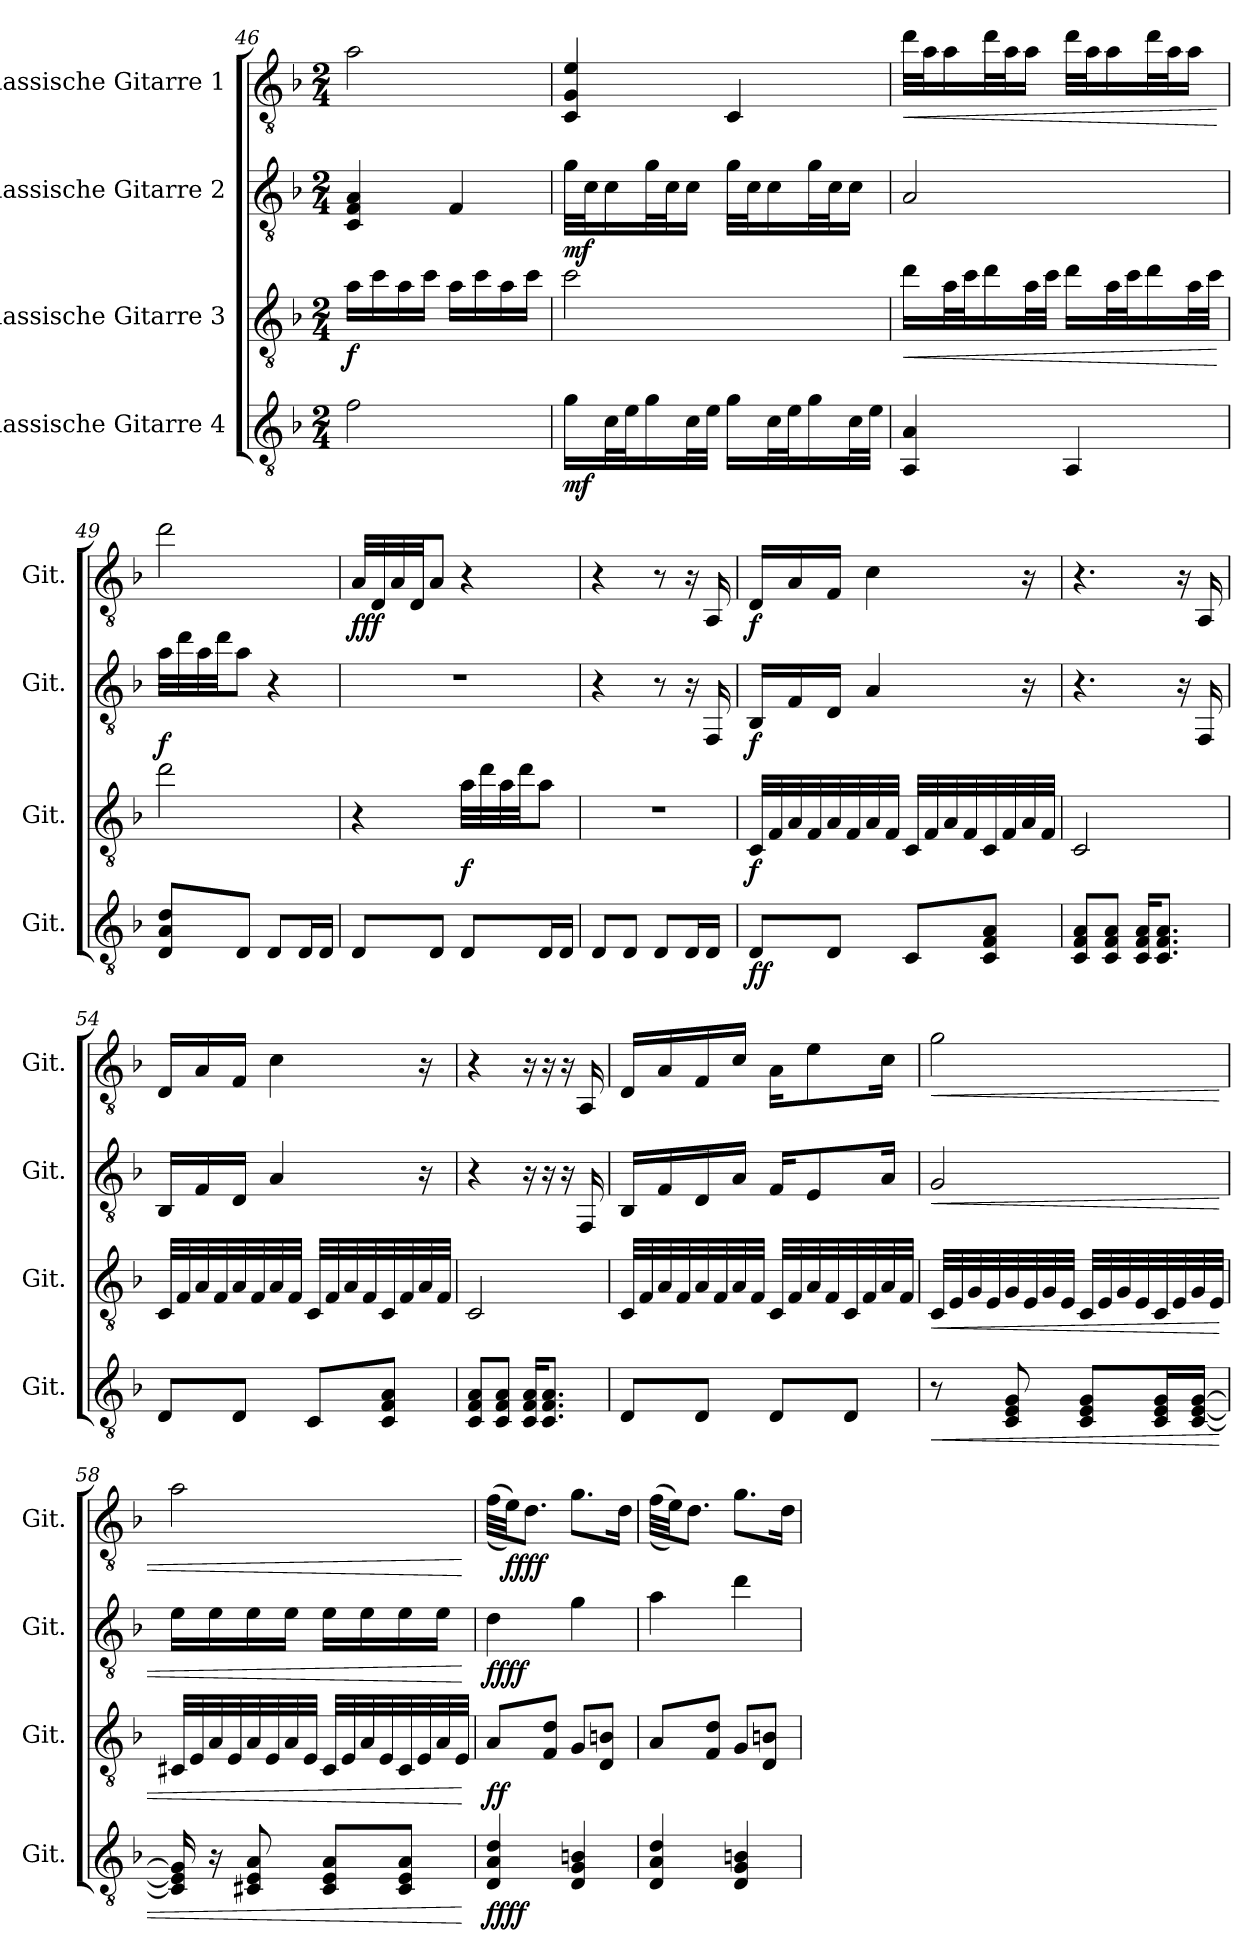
**kern	**dynam	**kern	**dynam	**kern	**dynam	**kern	**dynam
*part4	*part4	*part3	*part3	*part2	*part2	*part1	*part1
*staff4	*staff4	*staff3	*staff3	*staff2	*staff2	*staff1	*staff1
*I"Klassische Gitarre 4	*	*I"Klassische Gitarre 3	*	*I"Klassische Gitarre 2	*	*I"Klassische Gitarre 1	*
*I'Git.	*	*I'Git.	*	*I'Git.	*	*I'Git.	*
*clefGv2	*	*clefGv2	*	*clefGv2	*	*clefGv2	*
*k[b-]	*	*k[b-]	*	*k[b-]	*	*k[b-]	*
*M2/4	*	*M2/4	*	*M2/4	*	*M2/4	*
=46	=46	=46	=46	=46	=46	=46	=46
!	!	!	!LO:DY:b	!	!	!	!
2f\	.	16a\LL	f	4C/ 4F/ 4A/	.	2a\	.
.	.	16cc\	.	.	.	.	.
.	.	16a\	.	.	.	.	.
.	.	16cc\JJ	.	.	.	.	.
.	.	16a\LL	.	4F/	.	.	.
.	.	16cc\	.	.	.	.	.
.	.	16a\	.	.	.	.	.
.	.	16cc\JJ	.	.	.	.	.
=47	=47	=47	=47	=47	=47	=47	=47
!	!LO:DY:b	!	!	!	!LO:DY:b	!	!
16g\LL	mf	2cc\	.	32g\LLL	mf	4C/ 4G/ 4e/	.
.	.	.	.	32c\J	.	.	.
32c\L	.	.	.	16c\	.	.	.
32e\J	.	.	.	.	.	.	.
16g\	.	.	.	32g\L	.	.	.
.	.	.	.	32c\J	.	.	.
32c\L	.	.	.	16c\JJ	.	.	.
32e\JJJ	.	.	.	.	.	.	.
16g\LL	.	.	.	32g\LLL	.	4C/	.
.	.	.	.	32c\J	.	.	.
32c\L	.	.	.	16c\	.	.	.
32e\J	.	.	.	.	.	.	.
16g\	.	.	.	32g\L	.	.	.
.	.	.	.	32c\J	.	.	.
32c\L	.	.	.	16c\JJ	.	.	.
32e\JJJ	.	.	.	.	.	.	.
!!LO:LB:g=z
=48	=48	=48	=48	=48	=48	=48	=48
!	!	!	!LO:HP:b	!	!	!	!LO:HP:b
4AA/ 4A/	.	16dd\LL	<	2A/	.	32dd\LLL	<
.	.	.	.	.	.	32a\J	.
.	.	32a\L	.	.	.	16a\	.
.	.	32cc\J	.	.	.	.	.
.	.	16dd\	.	.	.	32dd\L	.
.	.	.	.	.	.	32a\J	.
.	.	32a\L	.	.	.	16a\JJ	.
.	.	32cc\JJJ	.	.	.	.	.
4AA/	.	16dd\LL	.	.	.	32dd\LLL	.
.	.	.	.	.	.	32a\J	.
.	.	32a\L	.	.	.	16a\	.
.	.	32cc\J	.	.	.	.	.
.	.	16dd\	.	.	.	32dd\L	.
.	.	.	.	.	.	32a\J	.
.	.	32a\L	.	.	.	16a\JJ	.
.	.	32cc\JJJ	.	.	.	.	.
.	.	.	[	.	.	.	[
=49	=49	=49	=49	=49	=49	=49	=49
!	!	!	!	!	!LO:DY:b	!	!
8D/ 8A/ 8d/L	.	2dd\	.	32a\LLL	f	2dd\	.
.	.	.	.	32dd\	.	.	.
.	.	.	.	32a\	.	.	.
.	.	.	.	32dd\JJ	.	.	.
8D/J	.	.	.	8a\J	.	.	.
8D/L	.	.	.	4r	.	.	.
16D/L	.	.	.	.	.	.	.
16D/JJ	.	.	.	.	.	.	.
!!LO:LB:g=z
=50	=50	=50	=50	=50	=50	=50	=50
!	!	!	!	!	!	!	!LO:DY:b
!	!	!	!	!	!	!	!LO:DY:n=1:b
!	!	!	!	!	!	!	!LO:DY:n=2:b
8D/L	.	4r	.	2r	.	32A/LLL	f f f
.	.	.	.	.	.	32D/	.
.	.	.	.	.	.	32A/	.
.	.	.	.	.	.	32D/JJ	.
8D/J	.	.	.	.	.	8A/J	.
!	!	!	!LO:DY:b	!	!	!	!
8D/L	.	32a\LLL	f	.	.	4r	.
.	.	32dd\	.	.	.	.	.
.	.	32a\	.	.	.	.	.
.	.	32dd\JJ	.	.	.	.	.
16D/L	.	8a\J	.	.	.	.	.
16D/JJ	.	.	.	.	.	.	.
=51	=51	=51	=51	=51	=51	=51	=51
8D/L	.	2r	.	4r	.	4r	.
8D/J	.	.	.	.	.	.	.
8D/L	.	.	.	8r	.	8r	.
16D/L	.	.	.	16r	.	16r	.
16D/JJ	.	.	.	16FF/	.	16AA/	.
=52	=52	=52	=52	=52	=52	=52	=52
!	!LO:DY:b	!	!	!	!	!	!
!	!LO:DY:n=1:b	!	!LO:DY:b	!	!LO:DY:b	!	!LO:DY:b
8D/L	f f	32C/LLL	f	16BB-/LL	f	16D/LL	f
.	.	32F/	.	.	.	.	.
.	.	32A/	.	16F/	.	16A/	.
.	.	32F/	.	.	.	.	.
8D/J	.	32A/	.	16D/JJ	.	16F/JJ	.
.	.	32F/	.	.	.	.	.
.	.	32A/	.	4A/	.	4c\	.
.	.	32F/JJJ	.	.	.	.	.
8C/L	.	32C/LLL	.	.	.	.	.
.	.	32F/	.	.	.	.	.
.	.	32A/	.	.	.	.	.
.	.	32F/	.	.	.	.	.
8C/ 8F/ 8A/J	.	32C/	.	.	.	.	.
.	.	32F/	.	.	.	.	.
.	.	32A/	.	16r	.	16r	.
.	.	32F/JJJ	.	.	.	.	.
=53	=53	=53	=53	=53	=53	=53	=53
8C/ 8F/ 8A/L	.	2C/	.	4.r	.	4.r	.
8C/ 8F/ 8A/J	.	.	.	.	.	.	.
16C/ 16F/ 16A/KL	.	.	.	.	.	.	.
8.C/ 8.F/ 8.A/J	.	.	.	.	.	.	.
.	.	.	.	16r	.	16r	.
.	.	.	.	16FF/	.	16AA/	.
!!LO:PB:g=z
=54	=54	=54	=54	=54	=54	=54	=54
8D/L	.	32C/LLL	.	16BB-/LL	.	16D/LL	.
.	.	32F/	.	.	.	.	.
.	.	32A/	.	16F/	.	16A/	.
.	.	32F/	.	.	.	.	.
8D/J	.	32A/	.	16D/JJ	.	16F/JJ	.
.	.	32F/	.	.	.	.	.
.	.	32A/	.	4A/	.	4c\	.
.	.	32F/JJJ	.	.	.	.	.
8C/L	.	32C/LLL	.	.	.	.	.
.	.	32F/	.	.	.	.	.
.	.	32A/	.	.	.	.	.
.	.	32F/	.	.	.	.	.
8C/ 8F/ 8A/J	.	32C/	.	.	.	.	.
.	.	32F/	.	.	.	.	.
.	.	32A/	.	16r	.	16r	.
.	.	32F/JJJ	.	.	.	.	.
=55	=55	=55	=55	=55	=55	=55	=55
8C/ 8F/ 8A/L	.	2C/	.	4r	.	4r	.
8C/ 8F/ 8A/J	.	.	.	.	.	.	.
16C/ 16F/ 16A/KL	.	.	.	16r	.	16r	.
8.C/ 8.F/ 8.A/J	.	.	.	16r	.	16r	.
.	.	.	.	16r	.	16r	.
.	.	.	.	16FF/	.	16AA/	.
=56	=56	=56	=56	=56	=56	=56	=56
8D/L	.	32C/LLL	.	16BB-/LL	.	16D/LL	.
.	.	32F/	.	.	.	.	.
.	.	32A/	.	16F/	.	16A/	.
.	.	32F/	.	.	.	.	.
8D/J	.	32A/	.	16D/	.	16F/	.
.	.	32F/	.	.	.	.	.
.	.	32A/	.	16A/JJ	.	16c/JJ	.
.	.	32F/JJJ	.	.	.	.	.
8D/L	.	32C/LLL	.	16F/KL	.	16A\KL	.
.	.	32F/	.	.	.	.	.
.	.	32A/	.	8E/	.	8e\	.
.	.	32F/	.	.	.	.	.
8D/J	.	32C/	.	.	.	.	.
.	.	32F/	.	.	.	.	.
.	.	32A/	.	16A/Jk	.	16c\Jk	.
.	.	32F/JJJ	.	.	.	.	.
!!LO:LB:g=z
=57	=57	=57	=57	=57	=57	=57	=57
!	!LO:HP:b	!	!LO:HP:b	!	!LO:HP:b	!	!LO:HP:b
8r	<	32C/LLL	<	2G/	<	2g\	<
.	.	32E/	.	.	.	.	.
.	.	32G/	.	.	.	.	.
.	.	32E/	.	.	.	.	.
8C/ 8E/ 8G/	.	32G/	.	.	.	.	.
.	.	32E/	.	.	.	.	.
.	.	32G/	.	.	.	.	.
.	.	32E/JJJ	.	.	.	.	.
8C/ 8E/ 8G/L	.	32C/LLL	.	.	.	.	.
.	.	32E/	.	.	.	.	.
.	.	32G/	.	.	.	.	.
.	.	32E/	.	.	.	.	.
16C/ 16E/ 16G/L	.	32C/	.	.	.	.	.
.	.	32E/	.	.	.	.	.
[16C/ [16E/ [16G/JJ	.	32G/	.	.	.	.	.
.	.	32E/JJJ	.	.	.	.	.
=58	=58	=58	=58	=58	=58	=58	=58
16C/] 16E/] 16G/]	.	32C#X/LLL	.	16e\LL	.	2a\	.
.	.	32E/	.	.	.	.	.
16r	.	32A/	.	16e\	.	.	.
.	.	32E/	.	.	.	.	.
8C#X/ 8E/ 8A/	.	32A/	.	16e\	.	.	.
.	.	32E/	.	.	.	.	.
.	.	32A/	.	16e\JJ	.	.	.
.	.	32E/JJJ	.	.	.	.	.
8C#/ 8E/ 8A/L	.	32C#/LLL	.	16e\LL	.	.	.
.	.	32E/	.	.	.	.	.
.	.	32A/	.	16e\	.	.	.
.	.	32E/	.	.	.	.	.
8C#/ 8E/ 8A/J	.	32C#/	.	16e\	.	.	.
.	.	32E/	.	.	.	.	.
.	.	32A/	.	16e\JJ	.	.	.
.	.	32E/JJJ	.	.	.	.	.
.	[	.	[	.	[	.	[
=59	=59	=59	=59	=59	=59	=59	=59
!	!LO:DY:b	!	!	!	!	!	!
!	!LO:DY:n=1:b	!	!LO:DY:b	!	!LO:DY:b	!	!
!	!	!	!	!	!LO:DY:n=1:b	!	!
4D/ 4A/ 4d/	ff ff	8A/L	ff	4d\	ff ff	((32f\LLL	.
!	!	!	!	!	!	!	!LO:DY:b
!	!	!	!	!	!	!	!LO:DY:n=1:b
.	.	.	.	.	.	32e\JJ))	ff ff
.	.	.	.	.	.	8.d\J	.
.	.	8F/ 8d/J	.	.	.	.	.
4D/ 4G/ 4Bn/	.	8G/L	.	4g\	.	8.g\L	.
.	.	8D/ 8Bn/J	.	.	.	.	.
.	.	.	.	.	.	16d\Jk	.
!!LO:LB:g=z
=60	=60	=60	=60	=60	=60	=60	=60
4D/ 4A/ 4d/	.	8A/L	.	4a\	.	((32f\LLL	.
.	.	.	.	.	.	32e\JJ))	.
.	.	.	.	.	.	8.d\J	.
.	.	8F/ 8d/J	.	.	.	.	.
4D/ 4G/ 4Bn/	.	8G/L	.	4dd\	.	8.g\L	.
.	.	8D/ 8Bn/J	.	.	.	.	.
.	.	.	.	.	.	16d\Jk	.
=	=	=	=	=	=	=	=
*-	*-	*-	*-	*-	*-	*-	*-
